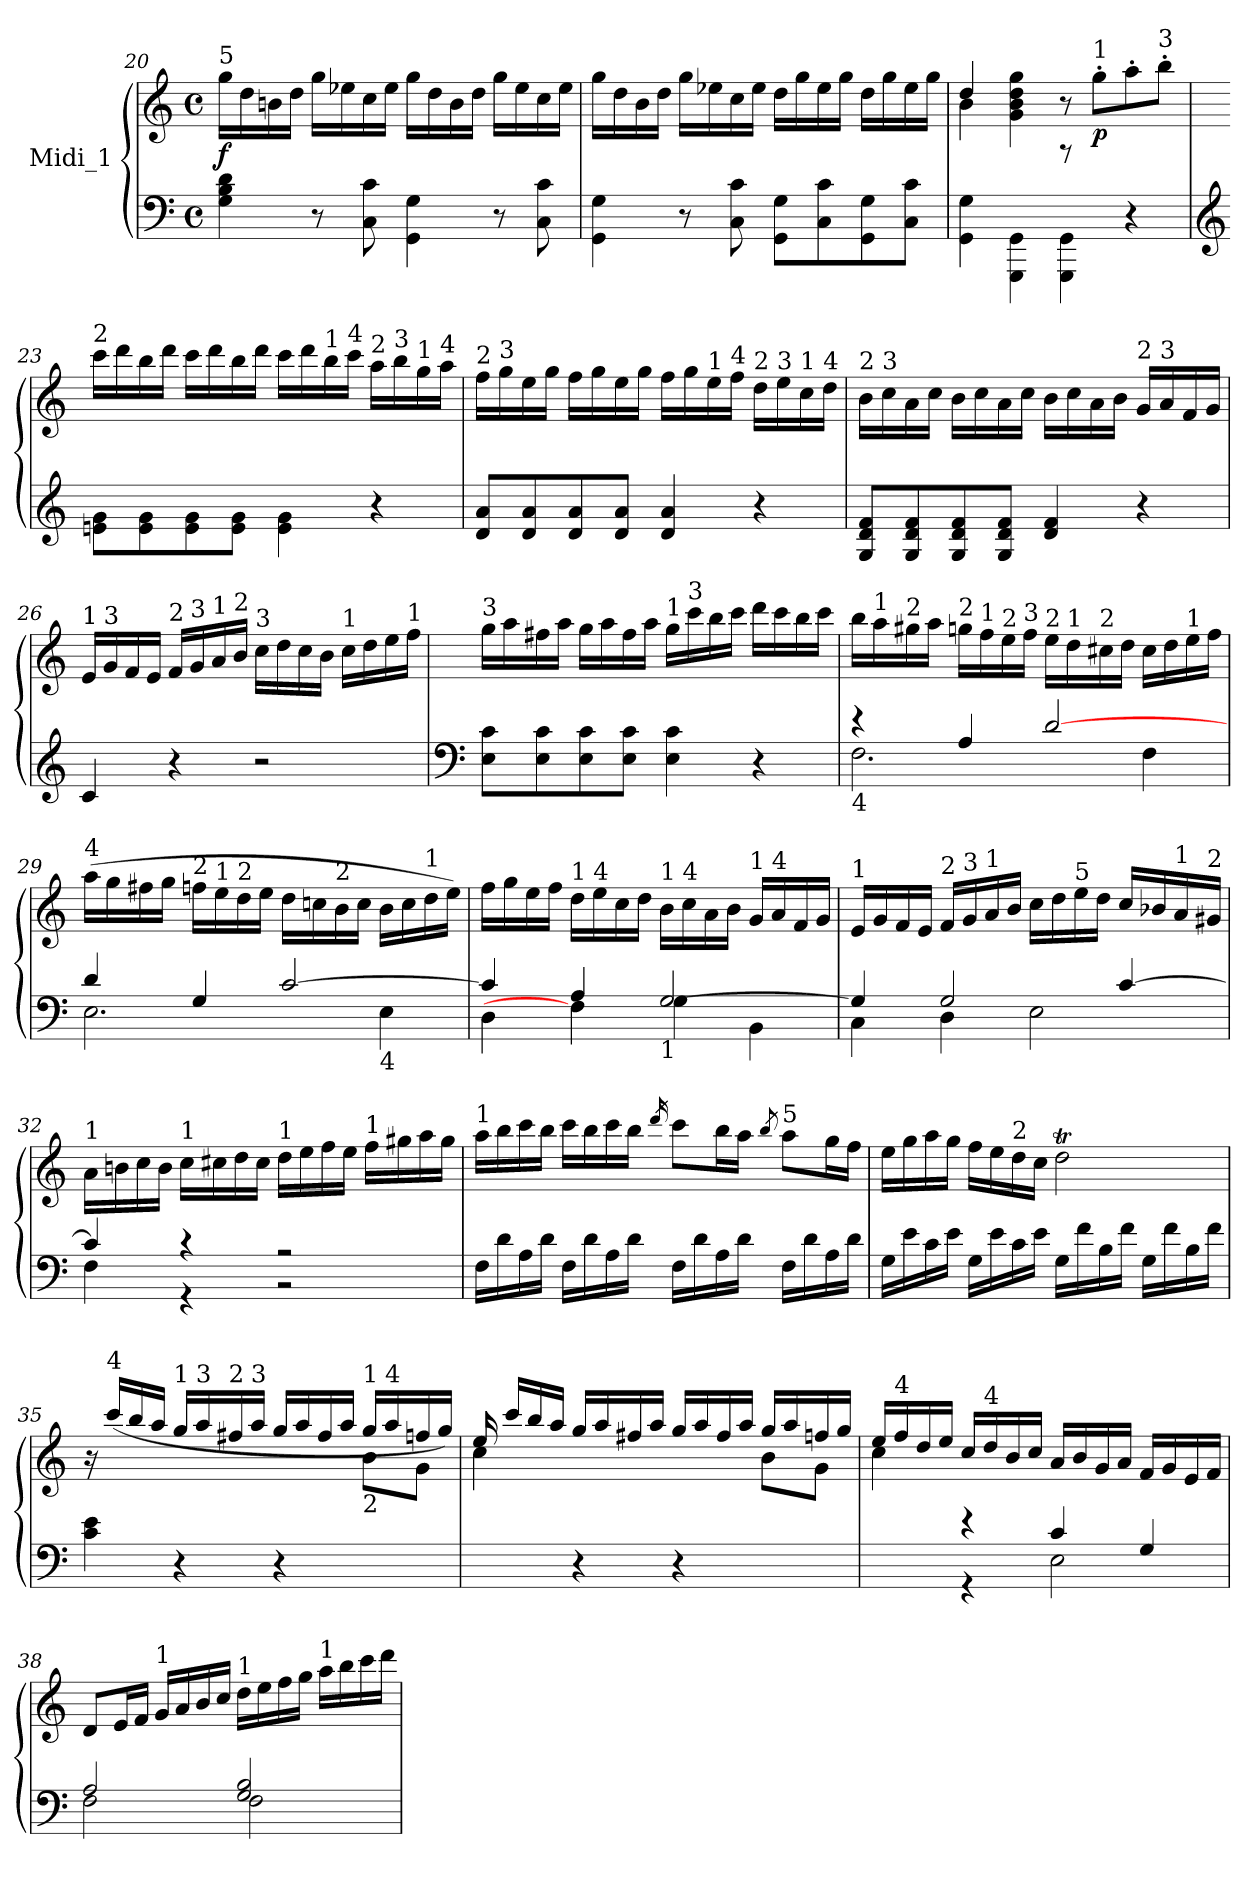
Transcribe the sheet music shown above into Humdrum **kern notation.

**kern	**kern	**dynam
*part1	*part1	*part1
*staff2	*staff1	*staff1/2
*I"Midi_1	*	*
*clefF4	*clefG2	*
*k[]	*k[]	*
*M4/4	*M4/4	*
*met(c)	*met(c)	*
=20	=20	=20
*^	*	*
!	!	!LO:TX:a:t=5	!
!	!	!	!LO:DY:b
2ryy	4G\ 4B\ 4d\	16gg\LL	f
.	.	16dd\	.
.	.	16bni\	.
.	.	16dd\JJ	.
.	8r	16gg\LL	.
.	.	16ee-X\	.
.	8C\ 8c\	16cc\	.
.	.	16ee-\JJ	.
2ryy	4GG\ 4G\	16gg\LL	.
.	.	16dd\	.
.	.	16b\	.
.	.	16dd\JJ	.
.	8r	16gg\LL	.
.	.	16ee-\	.
.	8C\ 8c\	16cc\	.
.	.	16ee-\JJ	.
!!LO:LB:g=z
=21	=21	=21	=21
2ryy	4GG\ 4G\	16gg\LL	.
.	.	16dd\	.
.	.	16b\	.
.	.	16dd\JJ	.
.	8r	16gg\LL	.
.	.	16ee-X\	.
.	8C\ 8c\	16cc\	.
.	.	16ee-\JJ	.
2ryy	8GG\ 8G\L	16dd\LL	.
.	.	16gg\	.
.	8C\ 8c\	16ee-\	.
.	.	16gg\JJ	.
.	8GG\ 8G\	16dd\LL	.
.	.	16gg\	.
.	8C\ 8c\J	16ee-\	.
.	.	16gg\JJ	.
=22	=22	=22	=22
*	*	*^	*
4ryy	4GG\ 4G\	4dd/	4b\	.
4ryy	4GGG\ 4GG\	4g\ 4b\ 4dd\ 4gg\	2.ryy	.
8rb	4GGG\ 4GG\	8r	.	.
!	!	!LO:TX:a:t=1	!	!
!	!	!	!	!LO:DY:b
8ryy	.	8gg'\L	.	p
4ryy	4r	8aa'\	.	.
!	!	!LO:TX:a:t=3	!	!
.	.	8bb'\J	.	.
*	*	*v	*v	*
=23	=23	=23	=23
*clefG2	*	*	*
!	!	!LO:TX:a:t=2	!
2ryy	8eni\ 8g\L	16ccc\LL	.
.	.	16ddd\	.
.	8e\ 8g\	16bb\	.
.	.	16ddd\JJ	.
.	8e\ 8g\	16ccc\LL	.
.	.	16ddd\	.
.	8e\ 8g\J	16bb\	.
.	.	16ddd\JJ	.
2ryy	4e\ 4g\	16ccc\LL	.
.	.	16ddd\	.
!	!	!LO:TX:a:t=1	!
.	.	16bb\	.
!	!	!LO:TX:a:t=4	!
.	.	16ccc\JJ	.
!	!	!LO:TX:a:t=2	!
.	4r	16aa\LL	.
!	!	!LO:TX:a:t=3	!
.	.	16bb\	.
!	!	!LO:TX:a:t=1	!
.	.	16gg\	.
!	!	!LO:TX:a:t=4	!
.	.	16aa\JJ	.
*v	*v	*	*
!!LO:LB:g=z
=24	=24	=24
!	!LO:TX:a:t=2	!
8d/ 8a/L	16ff\LL	.
!	!LO:TX:a:t=3	!
.	16gg\	.
8d/ 8a/	16ee\	.
.	16gg\JJ	.
8d/ 8a/	16ff\LL	.
.	16gg\	.
8d/ 8a/J	16ee\	.
.	16gg\JJ	.
4d/ 4a/	16ff\LL	.
.	16gg\	.
!	!LO:TX:a:t=1	!
.	16ee\	.
!	!LO:TX:a:t=4	!
.	16ff\JJ	.
!	!LO:TX:a:t=2	!
4r	16dd\LL	.
!	!LO:TX:a:t=3	!
.	16ee\	.
!	!LO:TX:a:t=1	!
.	16cc\	.
!	!LO:TX:a:t=4	!
.	16dd\JJ	.
=25	=25	=25
!	!LO:TX:a:t=2	!
8G/ 8d/ 8f/L	16b\LL	.
!	!LO:TX:a:t=3	!
.	16cc\	.
8G/ 8d/ 8f/	16a\	.
.	16cc\JJ	.
8G/ 8d/ 8f/	16b\LL	.
.	16cc\	.
8G/ 8d/ 8f/J	16a\	.
.	16cc\JJ	.
4d/ 4f/	16b\LL	.
.	16cc\	.
.	16a\	.
.	16b\JJ	.
!	!LO:TX:a:t=2	!
4r	16g/LL	.
!	!LO:TX:a:t=3	!
.	16a/	.
.	16f/	.
.	16g/JJ	.
=26	=26	=26
!	!LO:TX:a:t=1	!
4c/	16e/LL	.
!	!LO:TX:a:t=3	!
.	16g/	.
.	16f/	.
.	16e/JJ	.
!	!LO:TX:a:t=2	!
4r	16f/LL	.
!	!LO:TX:a:t=3	!
.	16g/	.
!	!LO:TX:a:t=1	!
.	16a/	.
!	!LO:TX:a:t=2	!
.	16b/JJ	.
!	!LO:TX:a:t=3	!
2r	16cc\LL	.
.	16dd\	.
.	16cc\	.
.	16b\JJ	.
!	!LO:TX:a:t=1	!
.	16cc\LL	.
.	16dd\	.
.	16ee\	.
!	!LO:TX:a:t=1	!
.	16ff\JJ	.
!!LO:PB:g=z
=27	=27	=27
*clefF4	*	*
*^	*	*
!	!	!LO:TX:a:t=3	!
8E\ 8c\L	2ryy	16gg\LL	.
.	.	16aa\	.
8E\ 8c\	.	16ff#X\	.
.	.	16aa\JJ	.
8E\ 8c\	.	16gg\LL	.
.	.	16aa\	.
8E\ 8c\J	.	16ff#\	.
.	.	16aa\JJ	.
!	!	!LO:TX:a:t=1	!
4E\ 4c\	2ryy	16gg\LL	.
!	!	!LO:TX:a:t=3	!
.	.	16ccc\	.
.	.	16bb\	.
.	.	16ccc\JJ	.
4r	.	16ddd\LL	.
.	.	16ccc\	.
.	.	16bb\	.
.	.	16ccc\JJ	.
=28	=28	=28	=28
!LO:TX:b:t=4	!	!	!
4r	2.F\	16bb\LL	.
!	!	!LO:TX:a:t=1	!
.	.	16aa\	.
!	!	!LO:TX:a:t=2	!
.	.	16gg#X\	.
.	.	16aa\JJ	.
!	!	!LO:TX:a:t=2	!
4A/	.	16ggn\LL	.
!	!	!LO:TX:a:t=1	!
.	.	16ff\	.
!	!	!LO:TX:a:t=2	!
.	.	16ee\	.
!	!	!LO:TX:a:t=3	!
.	.	16ff\JJ	.
!	!	!LO:TX:a:t=2	!
[2d/	.	16ee\LL	.
!	!	!LO:TX:a:t=1	!
.	.	16dd\	.
!	!	!LO:TX:a:t=2	!
.	.	16cc#X\	.
.	.	16dd\JJ	.
.	4F\	16cc#\LL	.
.	.	16dd\	.
!	!	!LO:TX:a:t=1	!
.	.	16ee\	.
.	.	16ff\JJ	.
!!LO:LB:g=z
=29	=29	=29	=29
!	!	!LO:TX:a:t=4	!
4d/	2.E\	(>16aa\LL	.
.	.	16gg\	.
.	.	16ff#X\	.
.	.	16gg\JJ	.
!	!	!LO:TX:a:t=2	!
4G/	.	16ffn\LL	.
!	!	!LO:TX:a:t=1	!
.	.	16ee\	.
!	!	!LO:TX:a:t=2	!
.	.	16dd\	.
.	.	16ee\JJ	.
[2c/	.	16dd\LL	.
.	.	16ccni\	.
!	!	!LO:TX:a:t=2	!
.	.	16b\	.
.	.	16cc\JJ	.
!	!LO:TX:b:t=4	!	!
.	4E\	16b\LL	.
.	.	16cc\	.
!	!	!LO:TX:a:t=1	!
.	.	16dd\	.
.	.	16ee\JJ)	.
=30	=30	=30	=30
4c/]	4D\	16ff\LL	.
.	.	16gg\	.
.	.	16ee\	.
.	.	16ff\JJ	.
!	!	!LO:TX:a:t=1	!
4A/	4F\]	16dd\LL	.
!	!	!LO:TX:a:t=4	!
.	.	16ee\	.
.	.	16cc\	.
.	.	16dd\JJ	.
!	!	!LO:TX:a:t=1	!
!LO:TX:b:t=1	!	!	!
[2G/	4G\	16b\LL	.
!	!	!LO:TX:a:t=4	!
.	.	16cc\	.
.	.	16a\	.
.	.	16b\JJ	.
!	!	!LO:TX:a:t=1	!
.	4BB\	16g/LL	.
!	!	!LO:TX:a:t=4	!
.	.	16a/	.
.	.	16f/	.
.	.	16g/JJ	.
!!LO:LB:g=z
=31	=31	=31	=31
!	!	!LO:TX:a:t=1	!
4G/]	4C\	16e/LL	.
.	.	16g/	.
.	.	16f/	.
.	.	16e/JJ	.
!	!	!LO:TX:a:t=2	!
2G/	4D\	16f/LL	.
!	!	!LO:TX:a:t=3	!
.	.	16g/	.
!	!	!LO:TX:a:t=1	!
.	.	16a/	.
.	.	16b/JJ	.
.	2E\	16cc\LL	.
.	.	16dd\	.
!	!	!LO:TX:a:t=5	!
.	.	16ee\	.
.	.	16dd\JJ	.
[4c/	.	16cc/LL	.
.	.	16b-X/	.
!	!	!LO:TX:a:t=1	!
.	.	16a/	.
!	!	!LO:TX:a:t=2	!
.	.	16g#X/JJ	.
!!LO:LB:g=z
=32	=32	=32	=32
!	!	!LO:TX:a:t=1	!
4c/]	4F\	16a\LL	.
.	.	16bni\	.
.	.	16cc\	.
.	.	16b\JJ	.
!	!	!LO:TX:a:t=1	!
4r	4r	16cc\LL	.
.	.	16cc#X\	.
.	.	16dd\	.
.	.	16cc#\JJ	.
!	!	!LO:TX:a:t=1	!
2r	2r	16dd\LL	.
.	.	16ee\	.
.	.	16ff\	.
.	.	16ee\JJ	.
!	!	!LO:TX:a:t=1	!
.	.	16ff\LL	.
.	.	16gg#X\	.
.	.	16aa\	.
.	.	16gg#\JJ	.
=33	=33	=33	=33
!	!	!LO:TX:a:t=1	!
16F\LL	2ryy	16aa\LL	.
16d\	.	16bb\	.
16A\	.	16ccc\	.
16d\JJ	.	16bb\JJ	.
16F\LL	.	16ccc\LL	.
16d\	.	16bb\	.
16A\	.	16ccc\	.
16d\JJ	.	16bb\JJ	.
.	.	16qddd/	.
16F\LL	2ryy	8ccc\L	.
16d\	.	.	.
16A\	.	16bb\L	.
16d\JJ	.	16aa\JJ	.
.	.	8qbb/	.
!	!	!LO:TX:a:t=5	!
16F\LL	.	8aa\L	.
16d\	.	.	.
16A\	.	16gg\L	.
16d\JJ	.	16ff\JJ	.
!!LO:LB:g=z
=34	=34	=34	=34
2ryy	16G\LL	16ee\LL	.
.	16e\	16gg\	.
.	16c\	16aa\	.
.	16e\JJ	16gg\JJ	.
.	16G\LL	16ff\LL	.
.	16e\	16ee\	.
!	!	!LO:TX:a:t=2	!
.	16c\	16dd\	.
.	16e\JJ	16cc\JJ	.
2ryy	16G\LL	2ddT\	.
.	16f\	.	.
.	16B\	.	.
.	16f\JJ	.	.
.	16G\LL	.	.
.	16f\	.	.
.	16B\	.	.
.	16f\JJ	.	.
=35	=35	=35	=35
*	*	*^	*
2ryy	4c\ 4e\	16r	2.ryy	.
!	!	!LO:TX:a:t=4	!	!
.	.	(>16ccc/LL	.	.
.	.	16bb/	.	.
.	.	16aa/JJ	.	.
!	!	!LO:TX:a:t=1	!	!
.	4r	16gg/LL	.	.
!	!	!LO:TX:a:t=3	!	!
.	.	16aa/	.	.
!	!	!LO:TX:a:t=2	!	!
.	.	16ff#X/	.	.
!	!	!LO:TX:a:t=3	!	!
.	.	16aa/JJ	.	.
4r	2ryy	16gg/LL	.	.
.	.	16aa/	.	.
.	.	16ff#/	.	.
.	.	16aa/JJ	.	.
!	!	!LO:TX:a:t=1	!	!
!	!	!LO:TX:b:t=2	!	!
4ryy	.	16gg/LL	8b\L	.
!	!	!LO:TX:a:t=4	!	!
.	.	16aa/	.	.
.	.	16ffn/	8g\J	.
.	.	16gg/JJ)	.	.
!!LO:LB:g=z	!!
=36	=36	=36	=36	=36
*	*^	*	*	*
4ryy	2ryy	2ryy	16ee/	4cc\	.
.	.	.	16ccc/LL	.	.
.	.	.	16bb/	.	.
.	.	.	16aa/JJ	.	.
4r	.	.	16gg/LL	2ryy	.
.	.	.	16aa/	.	.
.	.	.	16ff#X/	.	.
.	.	.	16aa/JJ	.	.
4r	2ryy	2ryy	16gg/LL	.	.
.	.	.	16aa/	.	.
.	.	.	16ff#/	.	.
.	.	.	16aa/JJ	.	.
4ryy	.	.	16gg/LL	8b\L	.
.	.	.	16aa/	.	.
.	.	.	16ffn/	8g\J	.
.	.	.	16gg/JJ	.	.
=37	=37	=37	=37	=37	=37
4ryy	4ryy	4ryy	16ee/LL	4cc\	.
!	!	!	!LO:TX:a:t=4	!	!
.	.	.	16ff/	.	.
.	.	.	16dd/	.	.
.	.	.	16ee/JJ	.	.
4ryy	4r	4r	16cc/LL	2.ryy	.
!	!	!	!LO:TX:a:t=4	!	!
.	.	.	16dd/	.	.
.	.	.	16b/	.	.
.	.	.	16cc/JJ	.	.
2ryy	4c/	2E\	16a/LL	.	.
.	.	.	16b/	.	.
.	.	.	16g/	.	.
.	.	.	16a/JJ	.	.
.	4G/	.	16f/LL	.	.
.	.	.	16g/	.	.
.	.	.	16e/	.	.
.	.	.	16f/JJ	.	.
*	*	*	*v	*v	*
!!LO:PB:g=z
=38	=38	=38	=38	=38
2ryy	2A/	2F\	8d/L	.
.	.	.	16e/L	.
.	.	.	16f/JJ	.
!	!	!	!LO:TX:a:t=1	!
.	.	.	16g/LL	.
.	.	.	16a/	.
.	.	.	16b/	.
.	.	.	16cc/JJ	.
!	!	!	!LO:TX:a:t=1	!
2ryy	2G/ 2B/	2F\	16dd\LL	.
.	.	.	16ee\	.
.	.	.	16ff\	.
.	.	.	16gg\JJ	.
!	!	!	!LO:TX:a:t=1	!
.	.	.	16aa\LL	.
.	.	.	16bb\	.
.	.	.	16ccc\	.
.	.	.	16ddd\JJ	.
*v	*v	*v	*	*
=	=	=
*-	*-	*-
